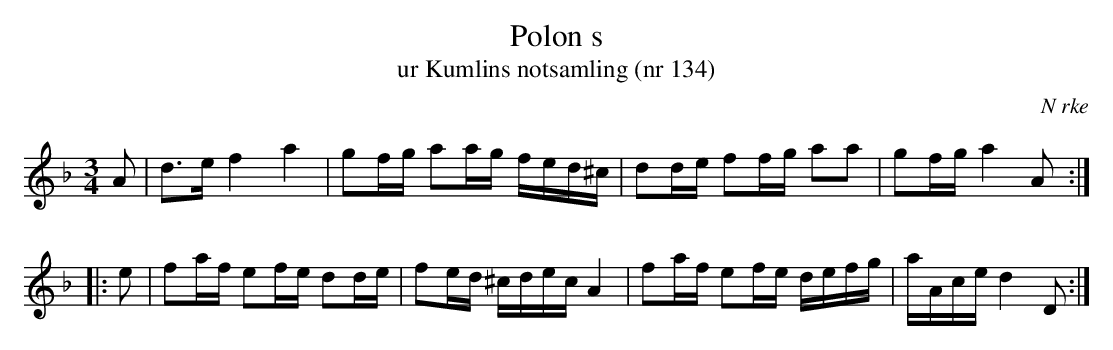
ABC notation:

X:1
T:Polon s
T:ur Kumlins notsamling (nr 134)
O:N rke
M:3/4
L:1/16
K:Dm
A2 | d2>e2 f4 a4 | g2fg a2ag fed^c | d2de f2fg a2a2 | g2fg a4 A2 ::
e2 | f2af e2fe d2de | f2ed ^cdec A4 | f2af e2fe defg | aAce d4 D2 :|
